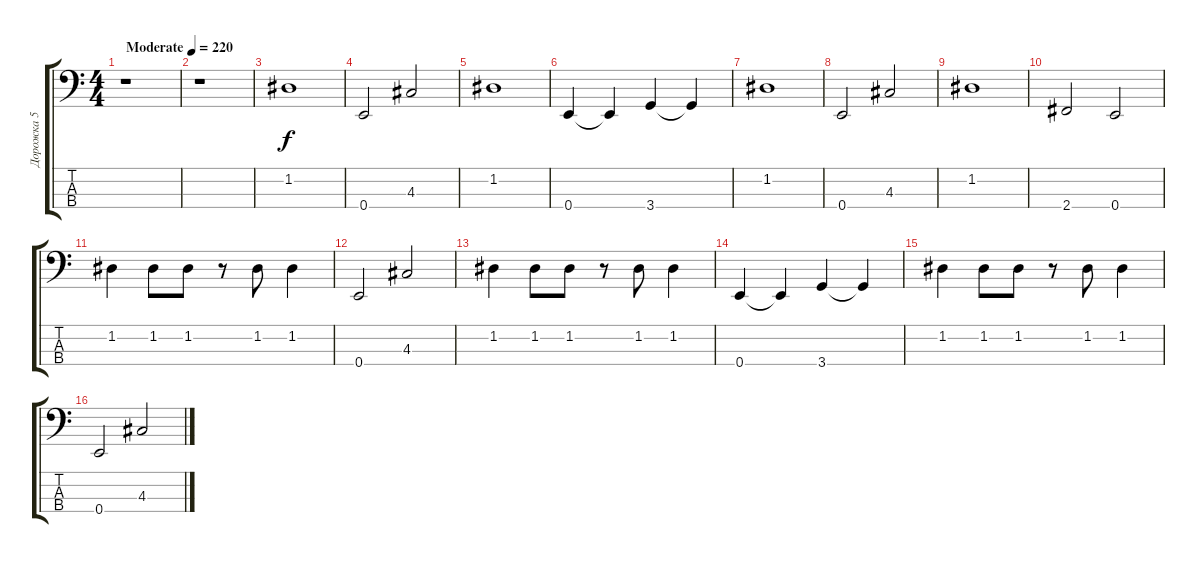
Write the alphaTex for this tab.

\track ("Дорожка 5" "Дорожка 5") {instrument electricbassfinger}
\staff {score tabs}
\tuning (G2 D2 A1 E1) {hide}
\ts (4 4)
\tempo (220 "Moderate")
\clef f4
\ks c
r.1{dy f instrument electricbassfinger} |
r.1 |
1.2.1 |
0.4.2 4.3.2 |
1.2.1 |
0.4.4 0.4{t}.4 3.4.4 3.4{t}.4 |
1.2.1 |
0.4.2 4.3.2 |
1.2.1 |
2.4.2 0.4.2 |
1.2.4 1.2.8 1.2.8 r.8 1.2.8 1.2.4 |
0.4.2 4.3.2 |
1.2.4 1.2.8 1.2.8 r.8 1.2.8 1.2.4 |
0.4.4 0.4{t}.4 3.4.4 3.4{t}.4 |
1.2.4 1.2.8 1.2.8 r.8 1.2.8 1.2.4 |
0.4.2 4.3.2
